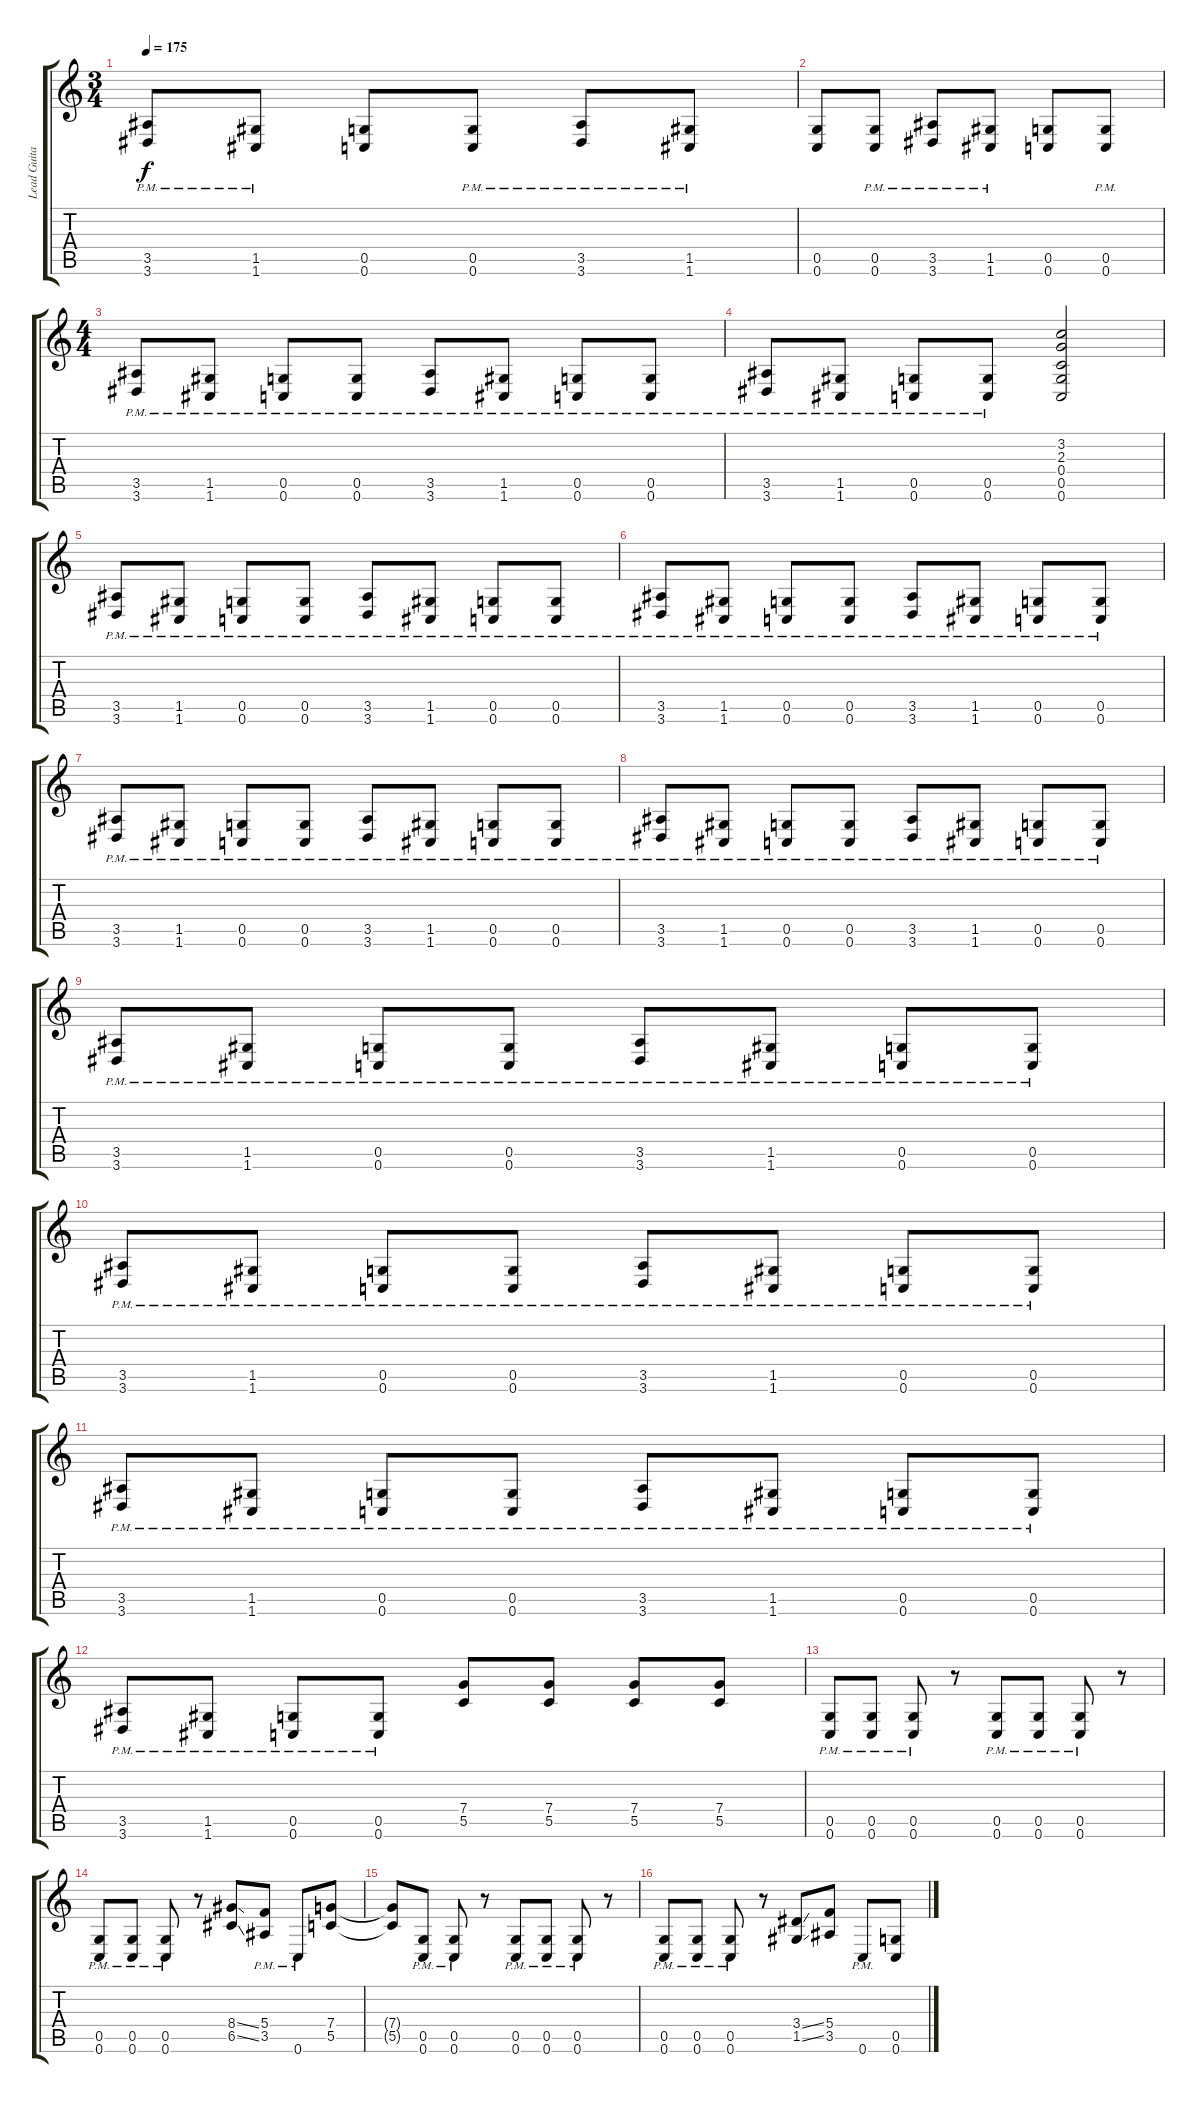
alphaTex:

\track ("Lead Guitar" "Lead Guita") {instrument distortionguitar}
\staff {score tabs}
\tuning (D4 A3 F3 C3 G2 C2) {hide}
\ts (3 4)
\tempo 175
\clef g2
\ks c
(3.5{pm} 3.6{pm}).8{dy f} (1.5{pm} 1.6{pm}).8 (0.5 0.6).8 (0.5{pm} 0.6{pm}).8 (3.5{pm} 3.6{pm}).8 (1.5{pm} 1.6{pm}).8 |
(0.5 0.6).8 (0.5{pm} 0.6{pm}).8 (3.5{pm} 3.6{pm}).8 (1.5{pm} 1.6{pm}).8 (0.5 0.6).8 (0.5{pm} 0.6{pm}).8 |
\ts (4 4)
(3.5{pm} 3.6{pm}).8 (1.5{pm} 1.6{pm}).8 (0.5{pm} 0.6{pm}).8 (0.5{pm} 0.6{pm}).8 (3.5{pm} 3.6{pm}).8 (1.5{pm} 1.6{pm}).8 (0.5{pm} 0.6{pm}).8 (0.5{pm} 0.6{pm}).8 |
(3.5{pm} 3.6{pm}).8 (1.5{pm} 1.6{pm}).8 (0.5{pm} 0.6{pm}).8 (0.5{pm} 0.6{pm}).8 (3.2 2.3 0.4 0.5 0.6).2 |
(3.5{pm} 3.6{pm}).8 (1.5{pm} 1.6{pm}).8 (0.5{pm} 0.6{pm}).8 (0.5{pm} 0.6{pm}).8 (3.5{pm} 3.6{pm}).8 (1.5{pm} 1.6{pm}).8 (0.5{pm} 0.6{pm}).8 (0.5{pm} 0.6{pm}).8 |
(3.5{pm} 3.6{pm}).8 (1.5{pm} 1.6{pm}).8 (0.5{pm} 0.6{pm}).8 (0.5{pm} 0.6{pm}).8 (3.5{pm} 3.6{pm}).8 (1.5{pm} 1.6{pm}).8 (0.5{pm} 0.6{pm}).8 (0.5{pm} 0.6{pm}).8 |
(3.5{pm} 3.6{pm}).8 (1.5{pm} 1.6{pm}).8 (0.5{pm} 0.6{pm}).8 (0.5{pm} 0.6{pm}).8 (3.5{pm} 3.6{pm}).8 (1.5{pm} 1.6{pm}).8 (0.5{pm} 0.6{pm}).8 (0.5{pm} 0.6{pm}).8 |
(3.5{pm} 3.6{pm}).8 (1.5{pm} 1.6{pm}).8 (0.5{pm} 0.6{pm}).8 (0.5{pm} 0.6{pm}).8 (3.5{pm} 3.6{pm}).8 (1.5{pm} 1.6{pm}).8 (0.5{pm} 0.6{pm}).8 (0.5{pm} 0.6{pm}).8 |
(3.5{pm} 3.6{pm}).8 (1.5{pm} 1.6{pm}).8 (0.5{pm} 0.6{pm}).8 (0.5{pm} 0.6{pm}).8 (3.5{pm} 3.6{pm}).8 (1.5{pm} 1.6{pm}).8 (0.5{pm} 0.6{pm}).8 (0.5{pm} 0.6{pm}).8 |
(3.5{pm} 3.6{pm}).8 (1.5{pm} 1.6{pm}).8 (0.5{pm} 0.6{pm}).8 (0.5{pm} 0.6{pm}).8 (3.5{pm} 3.6{pm}).8 (1.5{pm} 1.6{pm}).8 (0.5{pm} 0.6{pm}).8 (0.5{pm} 0.6{pm}).8 |
(3.5{pm} 3.6{pm}).8 (1.5{pm} 1.6{pm}).8 (0.5{pm} 0.6{pm}).8 (0.5{pm} 0.6{pm}).8 (3.5{pm} 3.6{pm}).8 (1.5{pm} 1.6{pm}).8 (0.5{pm} 0.6{pm}).8 (0.5{pm} 0.6{pm}).8 |
(3.5{pm} 3.6{pm}).8 (1.5{pm} 1.6{pm}).8 (0.5{pm} 0.6{pm}).8 (0.5{pm} 0.6{pm}).8 (7.4 5.5).8 (7.4 5.5).8 (7.4 5.5).8 (7.4 5.5).8 |
(0.5{pm} 0.6{pm}).8 (0.5{pm} 0.6{pm}).8 (0.5{pm} 0.6{pm}).8 r.8 (0.5{pm} 0.6{pm}).8 (0.5{pm} 0.6{pm}).8 (0.5{pm} 0.6{pm}).8 r.8 |
(0.5{pm} 0.6{pm}).8 (0.5{pm} 0.6{pm}).8 (0.5{pm} 0.6{pm}).8 r.8 (8.4{ss} 6.5{ss}).8 (5.4{pm} 3.5{pm}).8 0.6{pm}.8 (7.4 5.5).8 |
(7.4{t} 5.5{t}).8 (0.5{pm} 0.6{pm}).8 (0.5{pm} 0.6{pm}).8 r.8 (0.5{pm} 0.6{pm}).8 (0.5{pm} 0.6{pm}).8 (0.5{pm} 0.6{pm}).8 r.8 |
(0.5{pm} 0.6{pm}).8 (0.5{pm} 0.6{pm}).8 (0.5{pm} 0.6{pm}).8 r.8 (3.4{ss} 1.5{ss}).8 (5.4 3.5).8 0.6{pm}.8 (0.5 0.6).8
